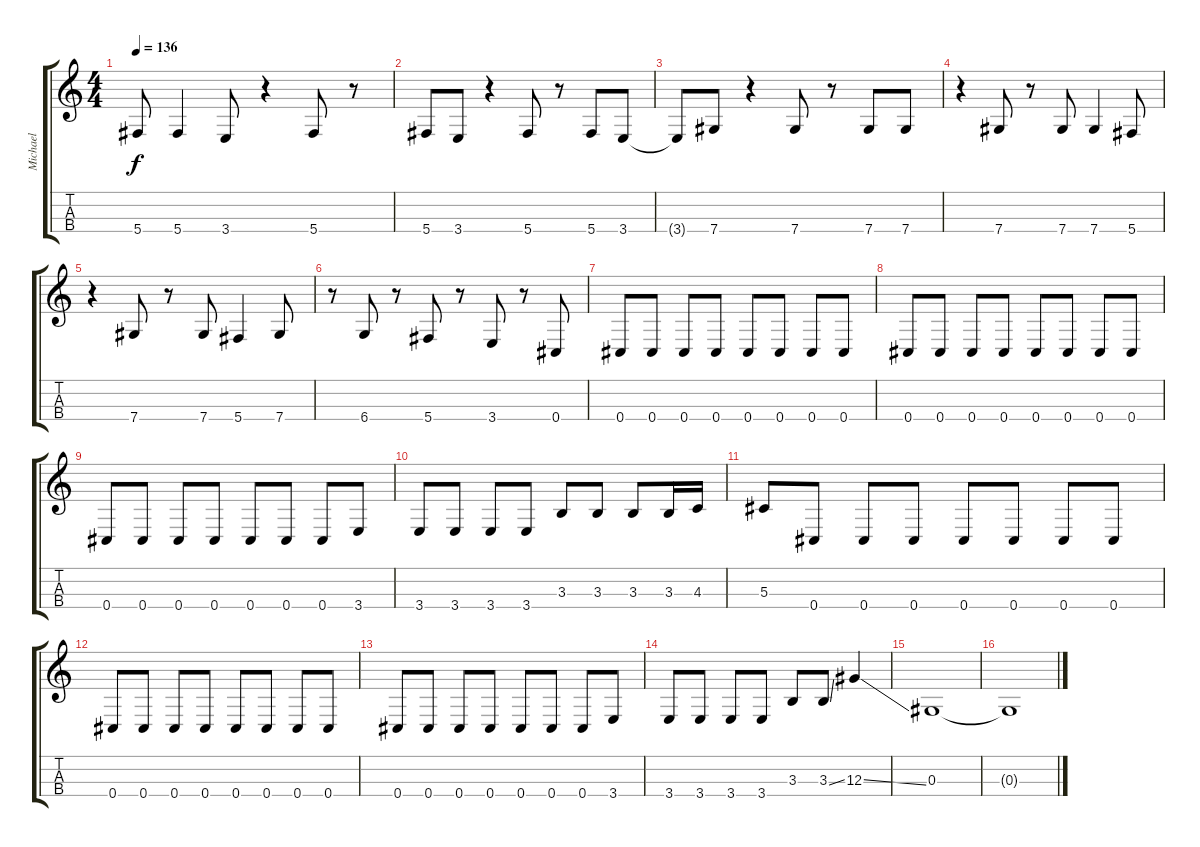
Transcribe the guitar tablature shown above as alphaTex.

\track ("Michael " "Michael ") {instrument electricbassfinger}
\staff {score tabs}
\tuning (Gb3 Db3 Ab2 Db2) {hide}
\ts (4 4)
\tempo 136
\clef g2
\ks c
5.4.8{dy f} 5.4.4 3.4.8 r.4 5.4.8 r.8 |
5.4.8 3.4.8 r.4 5.4.8 r.8 5.4.8 3.4.8 |
3.4{t}.8 7.4.8 r.4 7.4.8 r.8 7.4.8 7.4.8 |
r.4 7.4.8 r.8 7.4.8 7.4.4 5.4.8 |
r.4 7.4.8 r.8 7.4.8 5.4.4 7.4.8 |
r.8 6.4.8 r.8 5.4.8 r.8 3.4.8 r.8 0.4.8 |
0.4.8 0.4.8 0.4.8 0.4.8 0.4.8 0.4.8 0.4.8 0.4.8 |
0.4.8 0.4.8 0.4.8 0.4.8 0.4.8 0.4.8 0.4.8 0.4.8 |
0.4.8 0.4.8 0.4.8 0.4.8 0.4.8 0.4.8 0.4.8 3.4.8 |
3.4.8 3.4.8 3.4.8 3.4.8 3.3.8 3.3.8 3.3.8 3.3.16 4.3.16 |
5.3.8 0.4.8 0.4.8 0.4.8 0.4.8 0.4.8 0.4.8 0.4.8 |
0.4.8 0.4.8 0.4.8 0.4.8 0.4.8 0.4.8 0.4.8 0.4.8 |
0.4.8 0.4.8 0.4.8 0.4.8 0.4.8 0.4.8 0.4.8 3.4.8 |
3.4.8 3.4.8 3.4.8 3.4.8 3.3.8 3.3{ss}.8 12.3{ss}.4 |
0.3.1 |
0.3{t}.1
